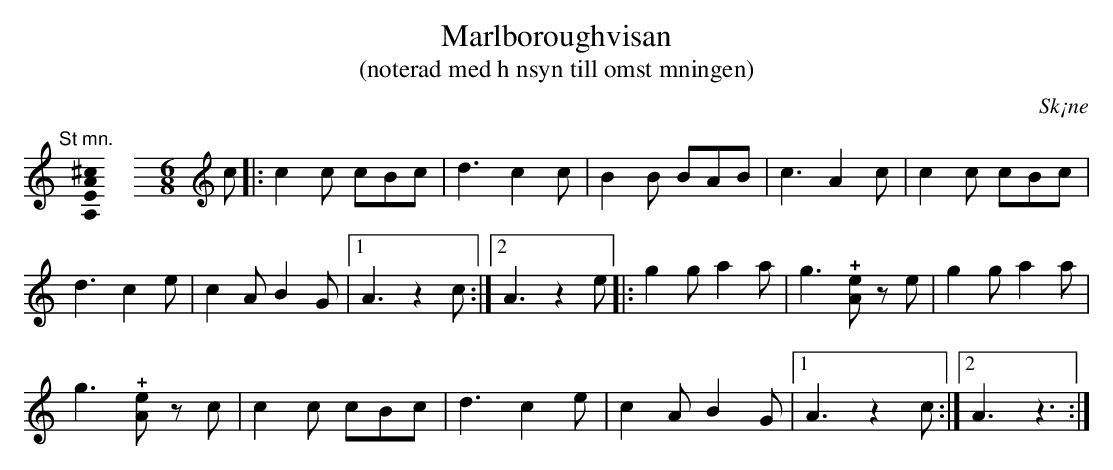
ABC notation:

X:1
T:Marlboroughvisan
T:(noterad med h nsyn till omst mningen)
O:Sk¡ne
U:o=+open+
M:none
K:C
"@-20,30 St mn."[A,EA^c]0 \
[M:6/8]\
[K:C clef=treble]\
c |: c2 c cBc | d3 c2 c | B2 B BAB | c3 A2 c | c2 c cBc |
d3 c2 e | c2 A B2 G |1 A3 z2 c :|2 A3 z2 e |: g2 g a2 a | g3 !+![eA]z e | g2 g a2 a |
g3 !+![eA]z c | c2 c cBc | d3 c2 e | c2 A B2 G |1 A3 z2 c :|2 A3 z3 :|
